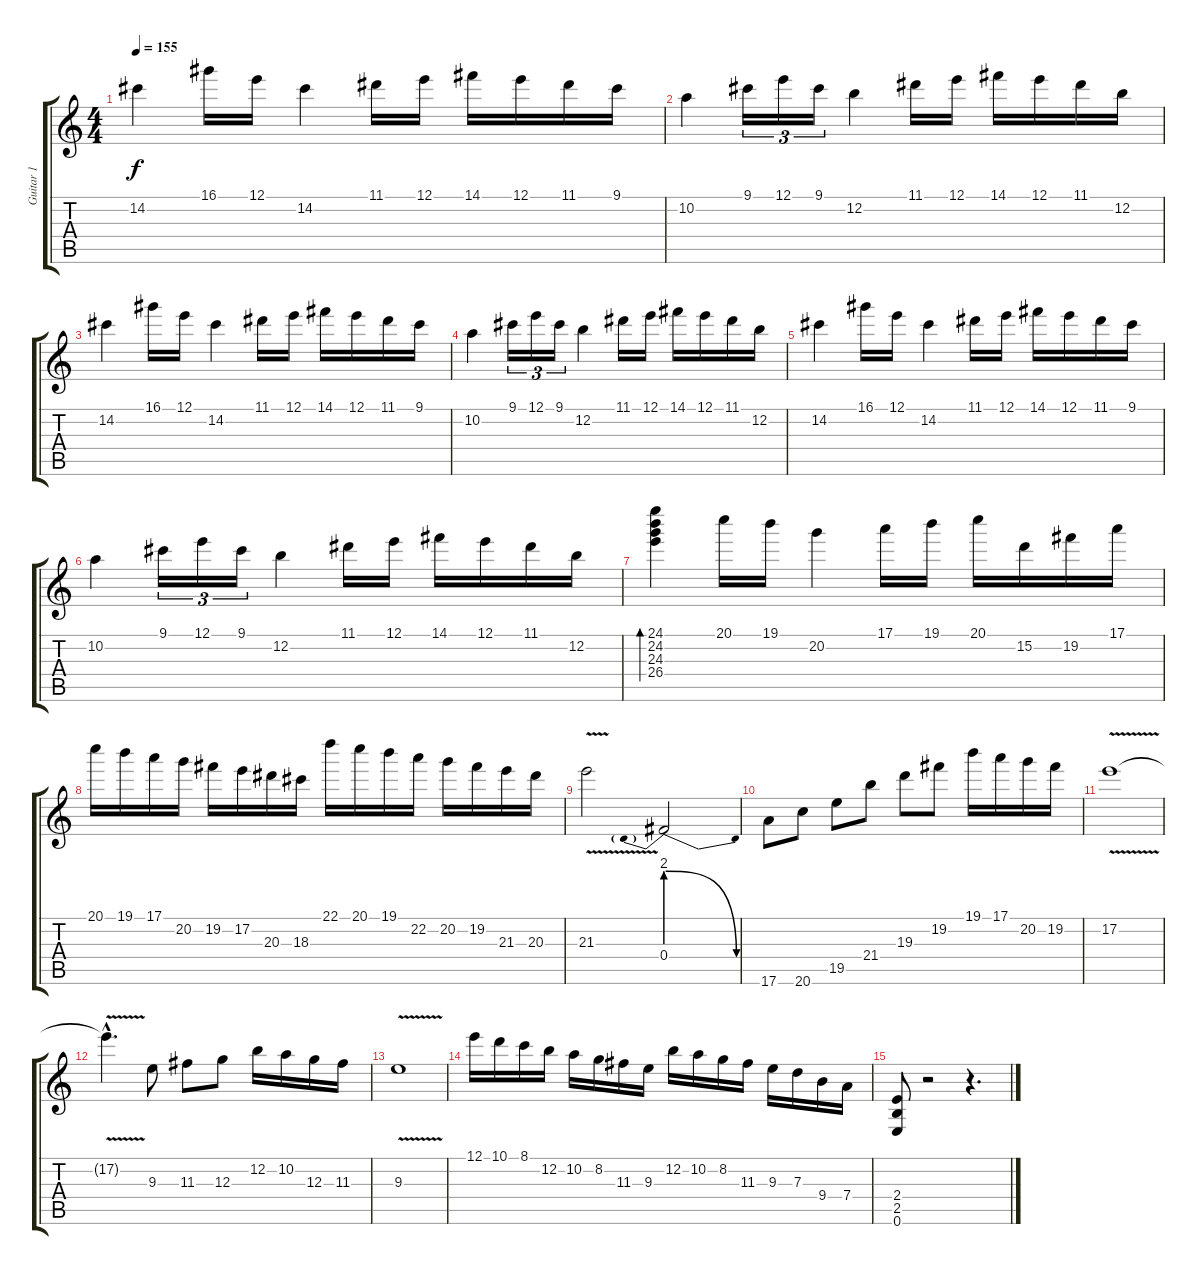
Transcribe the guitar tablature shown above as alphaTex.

\track ("Guitar 1" "Guitar 1") {instrument distortionguitar}
\staff {score tabs}
\tuning (E4 B3 G3 D3 A2 E2) {hide}
\ts (4 4)
\tempo 155
\clef g2
\ks c
14.2.4{dy f} 16.1.16 12.1.16 14.2.4 11.1.16 12.1.16 14.1.16 12.1.16 11.1.16 9.1.16 |
10.2.4 9.1.16{tu (3 2)} 12.1.16{tu (3 2)} 9.1.16{tu (3 2)} 12.2.4 11.1.16 12.1.16 14.1.16 12.1.16 11.1.16 12.2.16 |
14.2.4 16.1.16 12.1.16 14.2.4 11.1.16 12.1.16 14.1.16 12.1.16 11.1.16 9.1.16 |
10.2.4 9.1.16{tu (3 2)} 12.1.16{tu (3 2)} 9.1.16{tu (3 2)} 12.2.4 11.1.16 12.1.16 14.1.16 12.1.16 11.1.16 12.2.16 |
14.2.4 16.1.16 12.1.16 14.2.4 11.1.16 12.1.16 14.1.16 12.1.16 11.1.16 9.1.16 |
10.2.4 9.1.16{tu (3 2)} 12.1.16{tu (3 2)} 9.1.16{tu (3 2)} 12.2.4 11.1.16 12.1.16 14.1.16 12.1.16 11.1.16 12.2.16 |
(24.1 24.2 24.3 26.4).4{bd 480} 20.1.16 19.1.16 20.2.4 17.1.16 19.1.16 20.1.16 15.2.16 19.2.16 17.1.16 |
20.1.16 19.1.16 17.1.16 20.2.16 19.2.16 17.2.16 20.3.16 18.3.16 22.1.16 20.1.16 19.1.16 22.2.16 20.2.16 19.2.16 21.3.16 20.3.16 |
21.3{v}.2 0.4{be (prebendrelease 0 8 60 0)}.2 |
17.6.8 20.6.8 19.5.8 21.4.8 19.3.8 19.2.8 19.1.16 17.1.16 20.2.16 19.2.16 |
17.2{v}.1 |
17.2{hac t}.4{d} 9.3.8 11.3.8 12.3.8 12.2.16 10.2.16 12.3.16 11.3.16 |
9.3{v}.1 |
12.1.16 10.1.16 8.1.16 12.2.16 10.2.16 8.2.16 11.3.16 9.3.16 12.2.16 10.2.16 8.2.16 11.3.16 9.3.16 7.3.16 9.4.16 7.4.16 |
(2.4 2.5 0.6).8 r.2 r.4{d}
